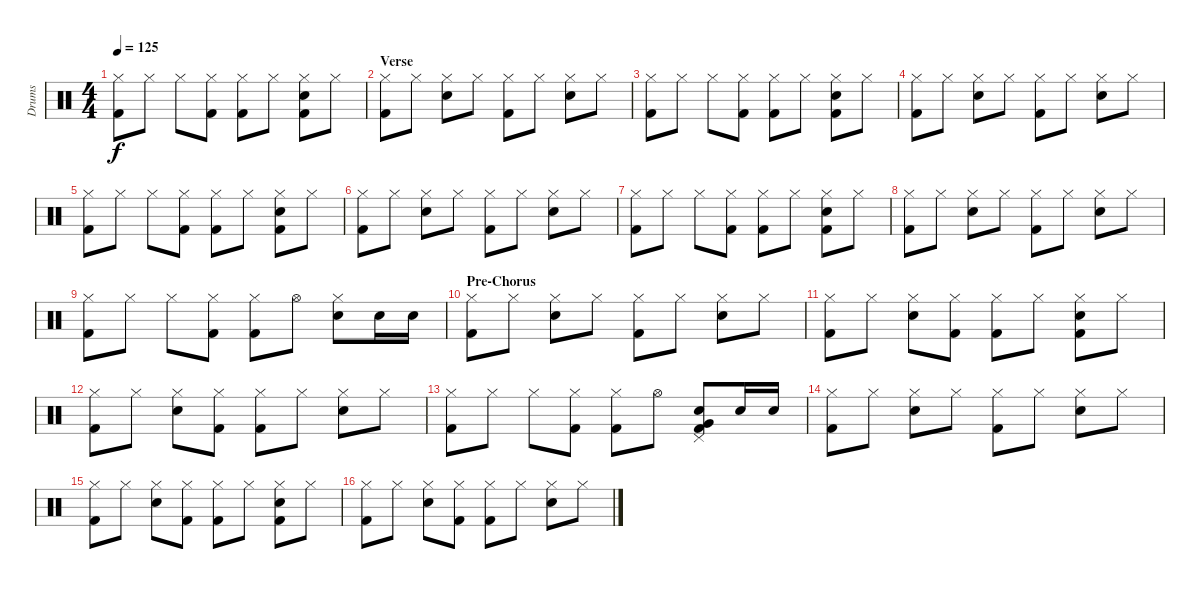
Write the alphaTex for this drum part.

\track ("Drums" "Drums") {instrument percussion}
\staff {score}
\articulation defaults
\ts (4 4)
\tempo 125
\clef neutral
\ks c
("Hi-Hat (closed)" "Kick (hit) 2").8{dy f} "Hi-Hat (closed)".8 "Hi-Hat (closed)".8 ("Hi-Hat (closed)" "Kick (hit) 2").8 ("Hi-Hat (closed)" "Kick (hit) 2").8 "Hi-Hat (closed)".8 ("Hi-Hat (closed)" "Snare (hit) 2" "Kick (hit) 2").8 "Hi-Hat (closed)".8 |
\section ("" "Verse")
("Hi-Hat (closed)" "Kick (hit) 2").8 "Hi-Hat (closed)".8 ("Hi-Hat (closed)" "Snare (hit) 2").8 "Hi-Hat (closed)".8 ("Hi-Hat (closed)" "Kick (hit) 2").8 "Hi-Hat (closed)".8 ("Hi-Hat (closed)" "Snare (hit) 2").8 "Hi-Hat (closed)".8 |
("Hi-Hat (closed)" "Kick (hit) 2").8 "Hi-Hat (closed)".8 "Hi-Hat (closed)".8 ("Hi-Hat (closed)" "Kick (hit) 2").8 ("Hi-Hat (closed)" "Kick (hit) 2").8 "Hi-Hat (closed)".8 ("Hi-Hat (closed)" "Snare (hit) 2" "Kick (hit) 2").8 "Hi-Hat (closed)".8 |
("Hi-Hat (closed)" "Kick (hit) 2").8 "Hi-Hat (closed)".8 ("Hi-Hat (closed)" "Snare (hit) 2").8 "Hi-Hat (closed)".8 ("Hi-Hat (closed)" "Kick (hit) 2").8 "Hi-Hat (closed)".8 ("Hi-Hat (closed)" "Snare (hit) 2").8 "Hi-Hat (closed)".8 |
("Hi-Hat (closed)" "Kick (hit) 2").8 "Hi-Hat (closed)".8 "Hi-Hat (closed)".8 ("Hi-Hat (closed)" "Kick (hit) 2").8 ("Hi-Hat (closed)" "Kick (hit) 2").8 "Hi-Hat (closed)".8 ("Hi-Hat (closed)" "Snare (hit) 2" "Kick (hit) 2").8 "Hi-Hat (closed)".8 |
("Hi-Hat (closed)" "Kick (hit) 2").8 "Hi-Hat (closed)".8 ("Hi-Hat (closed)" "Snare (hit) 2").8 "Hi-Hat (closed)".8 ("Hi-Hat (closed)" "Kick (hit) 2").8 "Hi-Hat (closed)".8 ("Hi-Hat (closed)" "Snare (hit) 2").8 "Hi-Hat (closed)".8 |
("Hi-Hat (closed)" "Kick (hit) 2").8 "Hi-Hat (closed)".8 "Hi-Hat (closed)".8 ("Hi-Hat (closed)" "Kick (hit) 2").8 ("Hi-Hat (closed)" "Kick (hit) 2").8 "Hi-Hat (closed)".8 ("Hi-Hat (closed)" "Snare (hit) 2" "Kick (hit) 2").8 "Hi-Hat (closed)".8 |
("Hi-Hat (closed)" "Kick (hit) 2").8 "Hi-Hat (closed)".8 ("Hi-Hat (closed)" "Snare (hit) 2").8 "Hi-Hat (closed)".8 ("Hi-Hat (closed)" "Kick (hit) 2").8 "Hi-Hat (closed)".8 ("Hi-Hat (closed)" "Snare (hit) 2").8 "Hi-Hat (closed)".8 |
("Hi-Hat (closed)" "Kick (hit) 2").8 "Hi-Hat (closed)".8 "Hi-Hat (closed)".8 ("Hi-Hat (closed)" "Kick (hit) 2").8 ("Hi-Hat (closed)" "Kick (hit) 2").8 "Hi-Hat (open)".8 ("Hi-Hat (closed)" "Snare (hit) 2").8 "Snare (hit) 2".16 "Snare (hit) 2".16 |
\section ("" "Pre-Chorus")
("Hi-Hat (closed)" "Kick (hit) 2").8 "Hi-Hat (closed)".8 ("Hi-Hat (closed)" "Snare (hit) 2").8 "Hi-Hat (closed)".8 ("Hi-Hat (closed)" "Kick (hit) 2").8 "Hi-Hat (closed)".8 ("Hi-Hat (closed)" "Snare (hit) 2").8 "Hi-Hat (closed)".8 |
("Hi-Hat (closed)" "Kick (hit) 2").8 "Hi-Hat (closed)".8 ("Hi-Hat (closed)" "Snare (hit) 2").8 ("Hi-Hat (closed)" "Kick (hit) 2").8 ("Hi-Hat (closed)" "Kick (hit) 2").8 "Hi-Hat (closed)".8 ("Hi-Hat (closed)" "Snare (hit) 2" "Kick (hit) 2").8 "Hi-Hat (closed)".8 |
("Hi-Hat (closed)" "Kick (hit) 2").8 "Hi-Hat (closed)".8 ("Hi-Hat (closed)" "Snare (hit) 2").8 ("Hi-Hat (closed)" "Kick (hit) 2").8 ("Hi-Hat (closed)" "Kick (hit) 2").8 "Hi-Hat (closed)".8 ("Hi-Hat (closed)" "Snare (hit) 2").8 "Hi-Hat (closed)".8 |
("Hi-Hat (closed)" "Kick (hit) 2").8 "Hi-Hat (closed)".8 "Hi-Hat (closed)".8 ("Hi-Hat (closed)" "Kick (hit) 2").8 ("Hi-Hat (closed)" "Kick (hit) 2").8 "Hi-Hat (open)".8 ("Pedal Hi-Hat (hit)" "Snare (hit) 2" "Very Low Tom (hit)" "Kick (hit) 2").8 "Snare (hit) 2".16 "Snare (hit) 2".16 |
("Hi-Hat (closed)" "Kick (hit) 2").8 "Hi-Hat (closed)".8 ("Hi-Hat (closed)" "Snare (hit) 2").8 "Hi-Hat (closed)".8 ("Hi-Hat (closed)" "Kick (hit) 2").8 "Hi-Hat (closed)".8 ("Hi-Hat (closed)" "Snare (hit) 2").8 "Hi-Hat (closed)".8 |
("Hi-Hat (closed)" "Kick (hit) 2").8 "Hi-Hat (closed)".8 ("Hi-Hat (closed)" "Snare (hit) 2").8 ("Hi-Hat (closed)" "Kick (hit) 2").8 ("Hi-Hat (closed)" "Kick (hit) 2").8 "Hi-Hat (closed)".8 ("Hi-Hat (closed)" "Snare (hit) 2" "Kick (hit) 2").8 "Hi-Hat (closed)".8 |
("Hi-Hat (closed)" "Kick (hit) 2").8 "Hi-Hat (closed)".8 ("Hi-Hat (closed)" "Snare (hit) 2").8 ("Hi-Hat (closed)" "Kick (hit) 2").8 ("Hi-Hat (closed)" "Kick (hit) 2").8 "Hi-Hat (closed)".8 ("Hi-Hat (closed)" "Snare (hit) 2").8 "Hi-Hat (closed)".8
